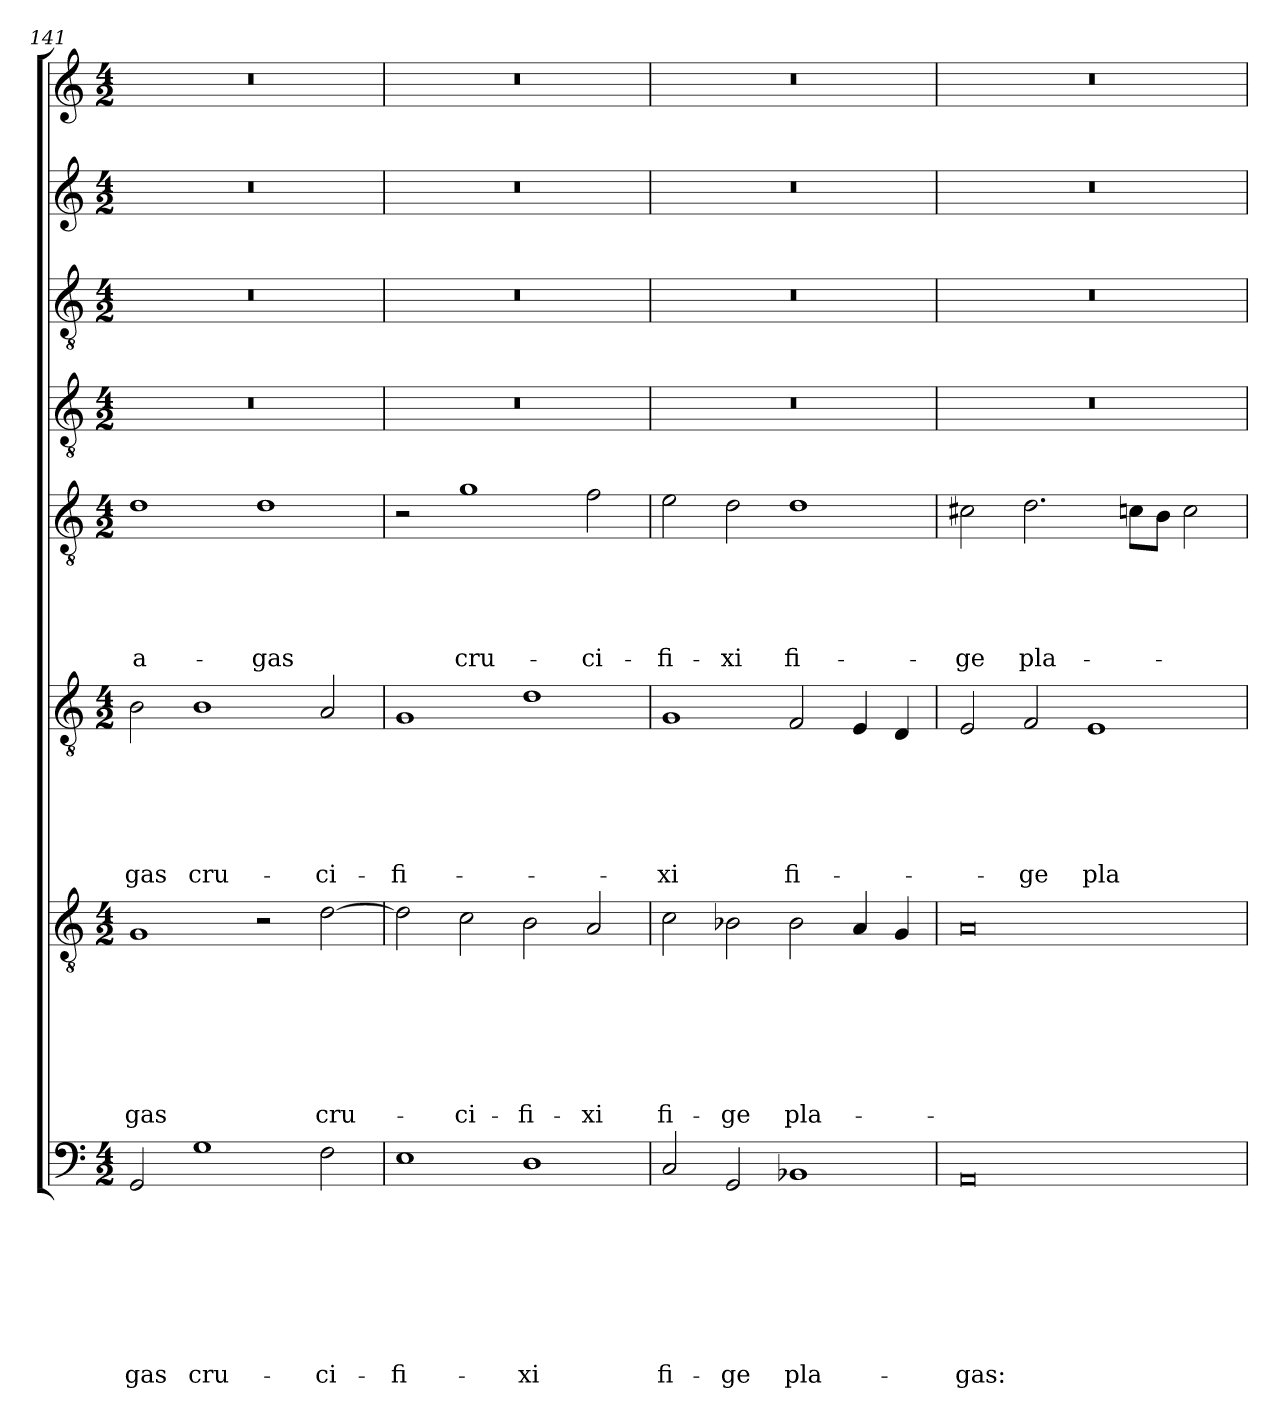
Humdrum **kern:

**kern	**text	**text	**text	**text	**text	**text	**text	**text	**kern	**text	**text	**text	**text	**text	**text	**text	**kern	**text	**text	**text	**text	**text	**text	**kern	**text	**text	**text	**text	**text	**kern	**kern	**kern	**kern
*part8	*part8	*part8	*part8	*part8	*part8	*part8	*part8	*part8	*part7	*part7	*part7	*part7	*part7	*part7	*part7	*part7	*part6	*part6	*part6	*part6	*part6	*part6	*part6	*part5	*part5	*part5	*part5	*part5	*part5	*part4	*part3	*part2	*part1
*staff8	*staff8	*staff8	*staff8	*staff8	*staff8	*staff8	*staff8	*staff8	*staff7	*staff7	*staff7	*staff7	*staff7	*staff7	*staff7	*staff7	*staff6	*staff6	*staff6	*staff6	*staff6	*staff6	*staff6	*staff5	*staff5	*staff5	*staff5	*staff5	*staff5	*staff4	*staff3	*staff2	*staff1
*clefF4	*	*	*	*	*	*	*	*	*clefGv2	*	*	*	*	*	*	*	*clefGv2	*	*	*	*	*	*	*clefGv2	*	*	*	*	*	*clefGv2	*clefGv2	*clefG2	*clefG2
*k[]	*	*	*	*	*	*	*	*	*k[]	*	*	*	*	*	*	*	*k[]	*	*	*	*	*	*	*k[]	*	*	*	*	*	*k[]	*k[]	*k[]	*k[]
*a:	*	*	*	*	*	*	*	*	*a:	*	*	*	*	*	*	*	*a:	*	*	*	*	*	*	*a:	*	*	*	*	*	*a:	*a:	*a:	*a:
*M4/2	*	*	*	*	*	*	*	*	*M4/2	*	*	*	*	*	*	*	*M4/2	*	*	*	*	*	*	*M4/2	*	*	*	*	*	*M4/2	*M4/2	*M4/2	*M4/2
=141	=141	=141	=141	=141	=141	=141	=141	=141	=141	=141	=141	=141	=141	=141	=141	=141	=141	=141	=141	=141	=141	=141	=141	=141	=141	=141	=141	=141	=141	=141	=141	=141	=141
!	!	!	!	!	!	!	!	!LO:LY:b	!	!	!	!	!	!	!	!LO:LY:b	!	!	!	!	!	!	!LO:LY:b	!	!	!	!	!	!LO:LY:b	!	!	!	!
2GG/	.	.	.	.	.	.	.	-gas	1G	.	.	.	.	.	.	-gas	2B\	.	.	.	.	.	-gas	1d	.	.	.	.	a-	0r	0r	0r	0r
!	!	!	!	!	!	!	!	!LO:LY:b	!	!	!	!	!	!	!	!	!	!	!	!	!	!	!LO:LY:b	!	!	!	!	!	!	!	!	!	!
1G	.	.	.	.	.	.	.	cru-	.	.	.	.	.	.	.	.	1B	.	.	.	.	.	cru-	.	.	.	.	.	.	.	.	.	.
!	!	!	!	!	!	!	!	!	!	!	!	!	!	!	!	!	!	!	!	!	!	!	!	!	!	!	!	!	!LO:LY:b	!	!	!	!
.	.	.	.	.	.	.	.	.	2r	.	.	.	.	.	.	.	.	.	.	.	.	.	.	1d	.	.	.	.	-gas	.	.	.	.
!	!	!	!	!	!	!	!	!LO:LY:b	!	!	!	!	!	!	!	!LO:LY:b	!	!	!	!	!	!	!LO:LY:b	!	!	!	!	!	!	!	!	!	!
2F\	.	.	.	.	.	.	.	-ci-	[2d\	.	.	.	.	.	.	cru-	2A/	.	.	.	.	.	-ci-	.	.	.	.	.	.	.	.	.	.
!!LO:LB:g=z
=142	=142	=142	=142	=142	=142	=142	=142	=142	=142	=142	=142	=142	=142	=142	=142	=142	=142	=142	=142	=142	=142	=142	=142	=142	=142	=142	=142	=142	=142	=142	=142	=142	=142
!	!	!	!	!	!	!	!	!LO:LY:b	!	!	!	!	!	!	!	!	!	!	!	!	!	!	!LO:LY:b	!	!	!	!	!	!	!	!	!	!
1E	.	.	.	.	.	.	.	-fi-	2d\]	.	.	.	.	.	.	.	1G	.	.	.	.	.	-fi-	2r	.	.	.	.	.	0r	0r	0r	0r
!	!	!	!	!	!	!	!	!	!	!	!	!	!	!	!	!LO:LY:b	!	!	!	!	!	!	!	!	!	!	!	!	!LO:LY:b	!	!	!	!
.	.	.	.	.	.	.	.	.	2c\	.	.	.	.	.	.	-ci-	.	.	.	.	.	.	.	1g	.	.	.	.	cru-	.	.	.	.
!	!	!	!	!	!	!	!	!LO:LY:b	!	!	!	!	!	!	!	!LO:LY:b	!	!	!	!	!	!	!	!	!	!	!	!	!	!	!	!	!
1D	.	.	.	.	.	.	.	-xi	2B\	.	.	.	.	.	.	-fi-	1d	.	.	.	.	.	.	.	.	.	.	.	.	.	.	.	.
!	!	!	!	!	!	!	!	!	!	!	!	!	!	!	!	!LO:LY:b	!	!	!	!	!	!	!	!	!	!	!	!	!LO:LY:b	!	!	!	!
.	.	.	.	.	.	.	.	.	2A/	.	.	.	.	.	.	-xi	.	.	.	.	.	.	.	2f\	.	.	.	.	-ci-	.	.	.	.
=143	=143	=143	=143	=143	=143	=143	=143	=143	=143	=143	=143	=143	=143	=143	=143	=143	=143	=143	=143	=143	=143	=143	=143	=143	=143	=143	=143	=143	=143	=143	=143	=143	=143
!	!	!	!	!	!	!	!	!LO:LY:b	!	!	!	!	!	!	!	!LO:LY:b	!	!	!	!	!	!	!LO:LY:b	!	!	!	!	!	!LO:LY:b	!	!	!	!
2C/	.	.	.	.	.	.	.	fi-	2c\	.	.	.	.	.	.	fi-	1G	.	.	.	.	.	-xi	2e\	.	.	.	.	-fi-	0r	0r	0r	0r
!	!	!	!	!	!	!	!	!LO:LY:b	!	!	!	!	!	!	!	!LO:LY:b	!	!	!	!	!	!	!	!	!	!	!	!	!LO:LY:b	!	!	!	!
2GG/	.	.	.	.	.	.	.	-ge	2B-X\	.	.	.	.	.	.	-ge	.	.	.	.	.	.	.	2d\	.	.	.	.	-xi	.	.	.	.
!	!	!	!	!	!	!	!	!LO:LY:b	!	!	!	!	!	!	!	!LO:LY:b	!	!	!	!	!	!	!LO:LY:b	!	!	!	!	!	!LO:LY:b	!	!	!	!
1BB-X	.	.	.	.	.	.	.	pla-	2B-\	.	.	.	.	.	.	pla-	2F/	.	.	.	.	.	fi-	1d	.	.	.	.	fi-	.	.	.	.
.	.	.	.	.	.	.	.	.	4A/	.	.	.	.	.	.	.	4E/	.	.	.	.	.	.	.	.	.	.	.	.	.	.	.	.
.	.	.	.	.	.	.	.	.	4G/	.	.	.	.	.	.	.	4D/	.	.	.	.	.	.	.	.	.	.	.	.	.	.	.	.
=144	=144	=144	=144	=144	=144	=144	=144	=144	=144	=144	=144	=144	=144	=144	=144	=144	=144	=144	=144	=144	=144	=144	=144	=144	=144	=144	=144	=144	=144	=144	=144	=144	=144
!	!	!	!	!	!	!	!	!LO:LY:b	!	!	!	!	!	!	!	!	!	!	!	!	!	!	!	!	!	!	!	!	!LO:LY:b	!	!	!	!
0AA	.	.	.	.	.	.	.	-gas:	0A	.	.	.	.	.	.	.	2E/	.	.	.	.	.	.	2c#X\	.	.	.	.	-ge	0r	0r	0r	0r
!	!	!	!	!	!	!	!	!	!	!	!	!	!	!	!	!	!	!	!	!	!	!	!LO:LY:b	!	!	!	!	!	!LO:LY:b	!	!	!	!
.	.	.	.	.	.	.	.	.	.	.	.	.	.	.	.	.	2F/	.	.	.	.	.	-ge	2.d\	.	.	.	.	pla-	.	.	.	.
!	!	!	!	!	!	!	!	!	!	!	!	!	!	!	!	!	!	!	!	!	!	!	!LO:LY:b	!	!	!	!	!	!	!	!	!	!
.	.	.	.	.	.	.	.	.	.	.	.	.	.	.	.	.	1E	.	.	.	.	.	pla-	.	.	.	.	.	.	.	.	.	.
.	.	.	.	.	.	.	.	.	.	.	.	.	.	.	.	.	.	.	.	.	.	.	.	8cn\L	.	.	.	.	.	.	.	.	.
.	.	.	.	.	.	.	.	.	.	.	.	.	.	.	.	.	.	.	.	.	.	.	.	8B\J	.	.	.	.	.	.	.	.	.
.	.	.	.	.	.	.	.	.	.	.	.	.	.	.	.	.	.	.	.	.	.	.	.	2c\	.	.	.	.	.	.	.	.	.
=	=	=	=	=	=	=	=	=	=	=	=	=	=	=	=	=	=	=	=	=	=	=	=	=	=	=	=	=	=	=	=	=	=
*-	*-	*-	*-	*-	*-	*-	*-	*-	*-	*-	*-	*-	*-	*-	*-	*-	*-	*-	*-	*-	*-	*-	*-	*-	*-	*-	*-	*-	*-	*-	*-	*-	*-
